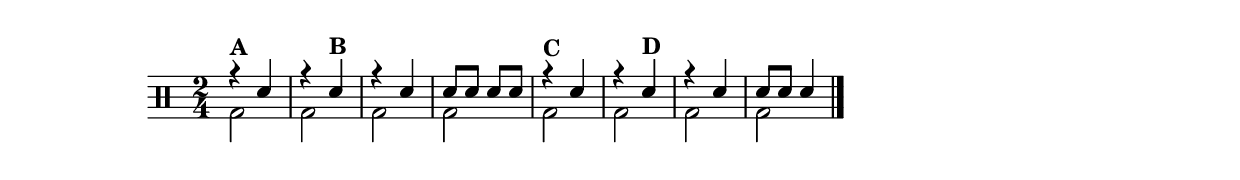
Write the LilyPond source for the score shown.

%-*- coding: utf-8 -*-

\version "2.16.0"

%\header {title = "sapatinho branco em trio"}

\drums {

\override Staff.TimeSignature #'style = #'()
\time 2/4 

\context DrumVoice = "1" { }
\context DrumVoice = "2" {  }

<<
{

r4^\markup {\bold {A}} sn
r sn^\markup{\bold {B}}
r sn
sn8 sn sn sn
r4^\markup{\bold {C}} sn
r sn^\markup{\bold {D}}
r sn
sn8 sn sn4

}


\\

{

bd2 
bd2 
bd
bd2 
bd2 
bd2 
bd
bd


}

>>

\bar "|."

}

